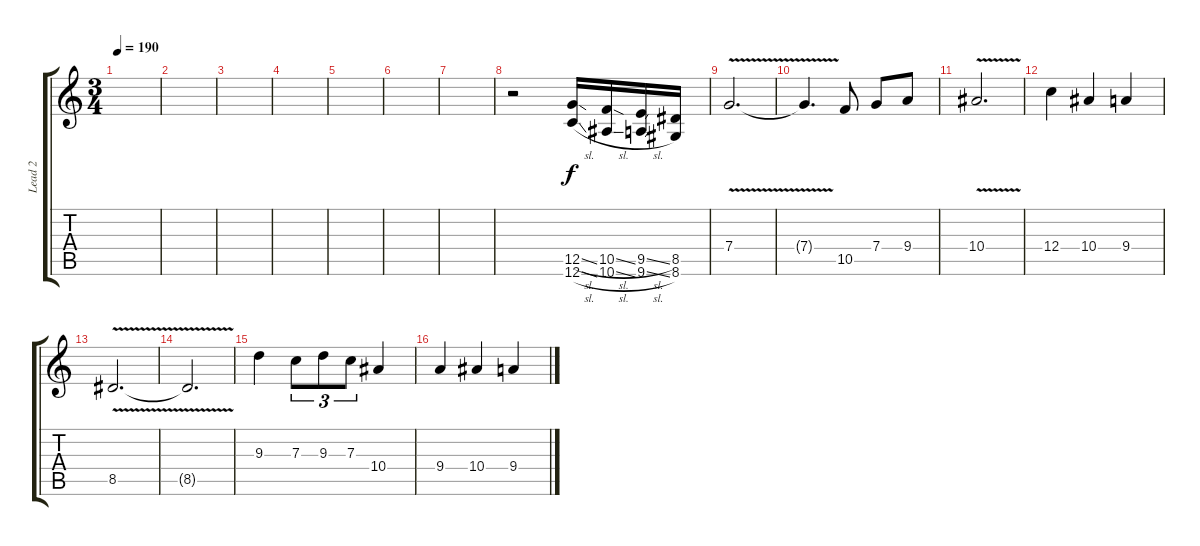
\track ("Lead 2" "Lead 2") {instrument distortionguitar}
\staff {score tabs}
\tuning (D4 A3 F3 C3 G2 C2) {hide}
\ts (3 4)
\tempo 190
\clef g2
\ks c
|
|
|
|
|
|
|
r.2 (12.5{sl} 12.6{sl}).16 (10.5{sl} 10.6{sl}).16 (9.5{sl} 9.6{sl}).16 (8.5 8.6).16 |
7.4{v}.2{d} |
7.4{t}.4{d} 10.5.8 7.4.8 9.4.8 |
10.4{v}.2{d} |
12.4.4 10.4.4 9.4.4 |
8.5{v}.2{d} |
8.5{t}.2{d} |
9.3.4 7.3.8{tu (3 2)} 9.3.8{tu (3 2)} 7.3.8{tu (3 2)} 10.4.4 |
9.4.4 10.4.4 9.4.4
